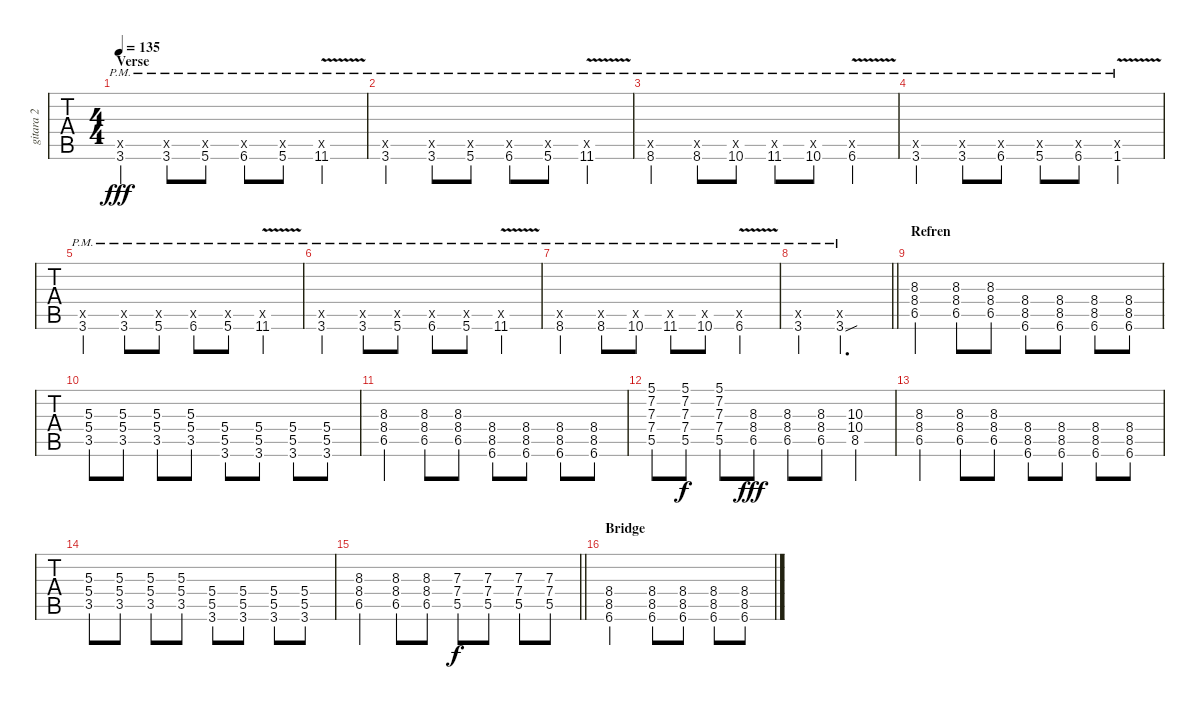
\track ("gitara 2" "gitara 2") {instrument distortionguitar}
\staff {tabs}
\tuning (E4 B3 G3 D3 A2 E2) {hide}
\ts (4 4)
\section ("" "Verse")
\tempo 135
\clef g2
\ks c
(0.5{x} 3.6{pm}).4{dy fff} (0.5{x} 3.6{pm}).8 (0.5{x} 5.6{pm}).8 (0.5{x} 6.6{pm}).8 (0.5{x} 5.6{pm}).8 (0.5{x} 11.6{v pm}).4 |
(0.5{x} 3.6{pm}).4 (0.5{x} 3.6{pm}).8 (0.5{x} 5.6{pm}).8 (0.5{x} 6.6{pm}).8 (0.5{x} 5.6{pm}).8 (0.5{x} 11.6{v pm}).4 |
(0.5{x} 8.6{pm}).4 (0.5{x} 8.6{pm}).8 (0.5{x} 10.6{pm}).8 (0.5{x} 11.6{pm}).8 (0.5{x} 10.6{pm}).8 (0.5{x} 6.6{v pm}).4 |
(0.5{x} 3.6{pm}).4 (0.5{x} 3.6{pm}).8 (0.5{x} 6.6{pm}).8 (0.5{x} 5.6{pm}).8 (0.5{x} 6.6{pm}).8 (0.5{x} 1.6{v pm}).4 |
(0.5{x} 3.6{pm}).4 (0.5{x} 3.6{pm}).8 (0.5{x} 5.6{pm}).8 (0.5{x} 6.6{pm}).8 (0.5{x} 5.6{pm}).8 (0.5{x} 11.6{v pm}).4 |
(0.5{x} 3.6{pm}).4 (0.5{x} 3.6{pm}).8 (0.5{x} 5.6{pm}).8 (0.5{x} 6.6{pm}).8 (0.5{x} 5.6{pm}).8 (0.5{x} 11.6{v pm}).4 |
(0.5{x} 8.6{pm}).4 (0.5{x} 8.6{pm}).8 (0.5{x} 10.6{pm}).8 (0.5{x} 11.6{pm}).8 (0.5{x} 10.6{pm}).8 (0.5{x} 6.6{v pm}).4 |
\barLineRight lightlight
(0.5{x} 3.6{pm}).4 (0.5{x} 3.6{sou pm}).2{d} |
\section ("" "Refren")
(8.3 8.4 6.5).4 (8.3 8.4 6.5).8 (8.3 8.4 6.5).8 (8.4 8.5 6.6).8 (8.4 8.5 6.6).8 (8.4 8.5 6.6).8 (8.4 8.5 6.6).8 |
(5.3 5.4 3.5).8 (5.3 5.4 3.5).8 (5.3 5.4 3.5).8 (5.3 5.4 3.5).8 (5.4 5.5 3.6).8 (5.4 5.5 3.6).8 (5.4 5.5 3.6).8 (5.4 5.5 3.6).8 |
(8.3 8.4 6.5).4 (8.3 8.4 6.5).8 (8.3 8.4 6.5).8 (8.4 8.5 6.6).8 (8.4 8.5 6.6).8 (8.4 8.5 6.6).8 (8.4 8.5 6.6).8 |
(5.1 7.2 7.3 7.4 5.5).8 (5.1 7.2 7.3 7.4 5.5).8{dy f} (5.1 7.2 7.3 7.4 5.5).8 (8.3 8.4 6.5).8{dy fff} (8.3 8.4 6.5).8 (8.3 8.4 6.5).8 (10.3 10.4 8.5).4 |
(8.3 8.4 6.5).4 (8.3 8.4 6.5).8 (8.3 8.4 6.5).8 (8.4 8.5 6.6).8 (8.4 8.5 6.6).8 (8.4 8.5 6.6).8 (8.4 8.5 6.6).8 |
(5.3 5.4 3.5).8 (5.3 5.4 3.5).8 (5.3 5.4 3.5).8 (5.3 5.4 3.5).8 (5.4 5.5 3.6).8 (5.4 5.5 3.6).8 (5.4 5.5 3.6).8 (5.4 5.5 3.6).8 |
\barLineRight lightlight
(8.3 8.4 6.5).4 (8.3 8.4 6.5).8 (8.3 8.4 6.5).8 (7.3 7.4 5.5).8{dy f} (7.3 7.4 5.5).8 (7.3 7.4 5.5).8 (7.3 7.4 5.5).8 |
\section ("" "Bridge")
(8.4 8.5 6.6).2{volume 9} (8.4 8.5 6.6).8 (8.4 8.5 6.6).8 (8.4 8.5 6.6).8 (8.4 8.5 6.6).8
